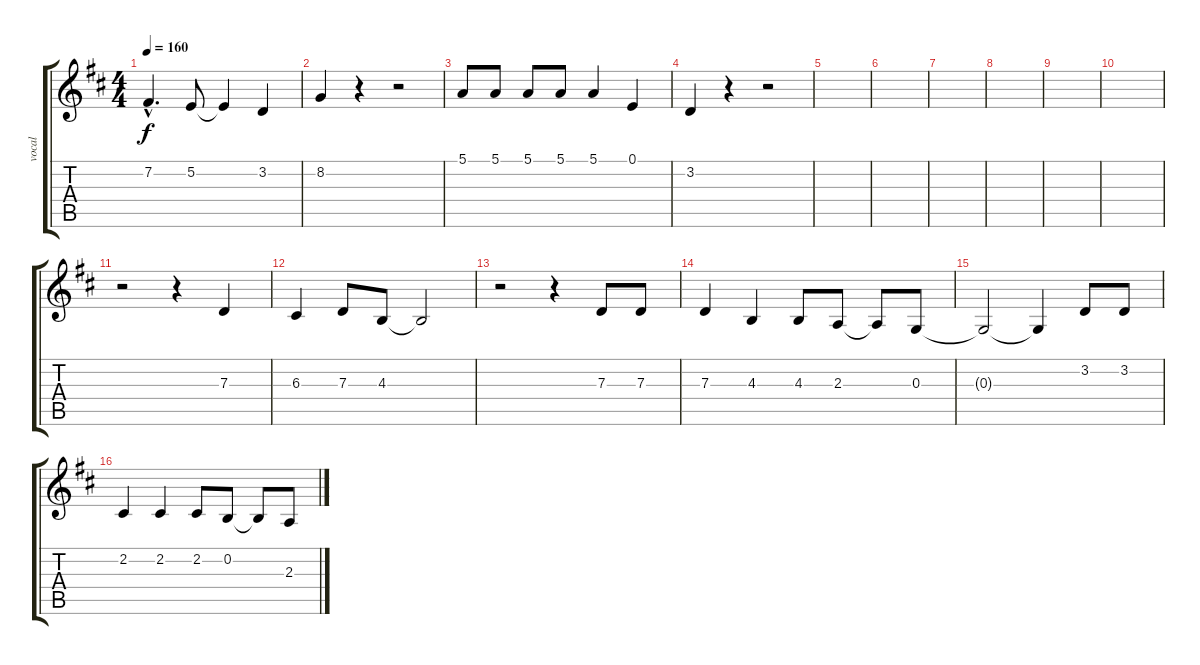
\track ("vocal" "vocal") {instrument pad3polysynth}
\staff {score tabs}
\tuning (E4 B3 G3 D3 A2 E2) {hide}
\ts (4 4)
\tempo 160
\clef g2
\ks bminor
7.2{hac}.4{d dy f instrument pad3polysynth} 5.2.8 5.2{t}.4 3.2.4 |
8.2.4 r.4 r.2 |
5.1.8 5.1.8 5.1.8 5.1.8 5.1.4 0.1.4 |
3.2.4 r.4 r.2 |
|
|
|
|
|
|
r.2 r.4 7.3.4 |
6.3.4 7.3.8 4.3.8 4.3{t}.2 |
r.2 r.4 7.3.8 7.3.8 |
7.3.4 4.3.4 4.3.8 2.3.8 2.3{t}.8 0.3.8 |
0.3{t}.2 0.3{t}.4 3.2.8 3.2.8 |
2.2.4 2.2.4 2.2.8 0.2.8 0.2{t}.8 2.3.8
